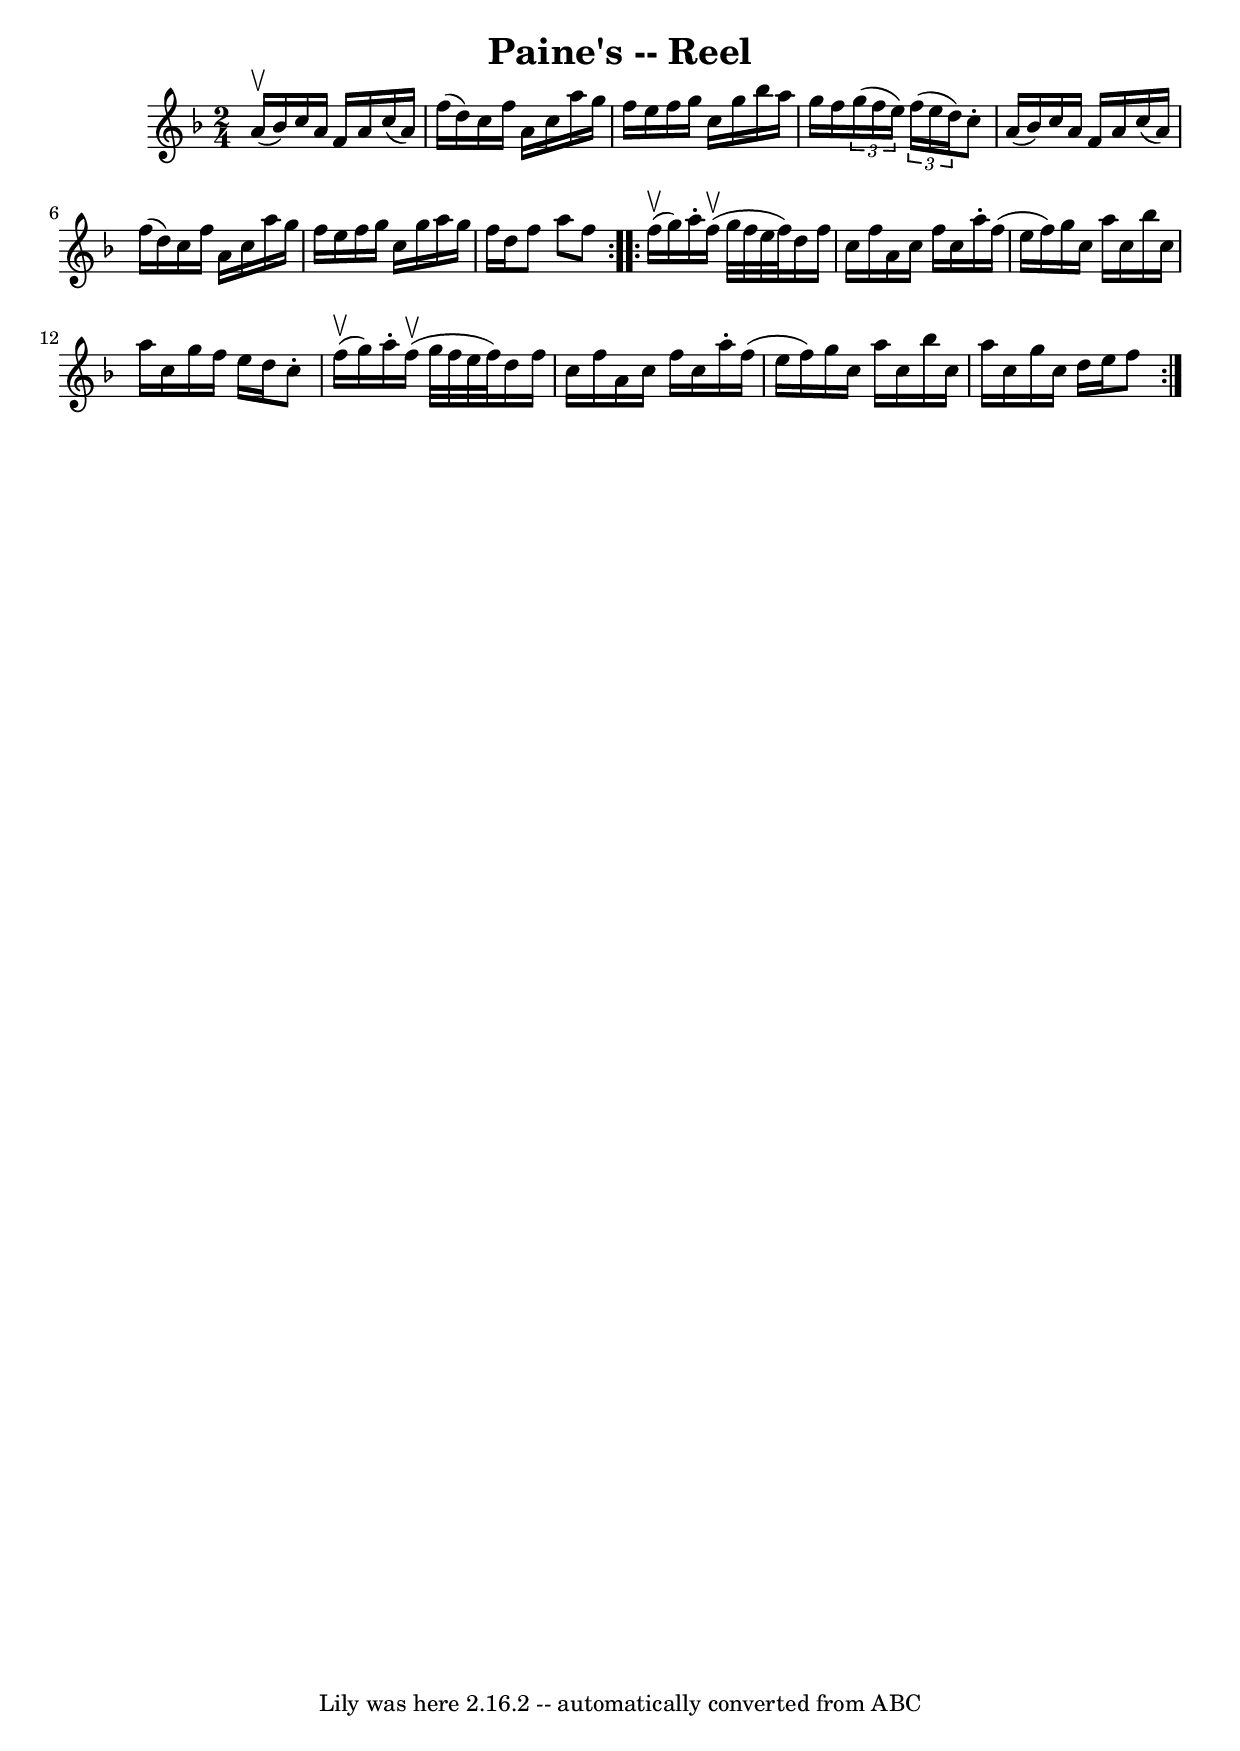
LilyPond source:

\version "2.16.2"
\include "Mammoth.ily"
\header {
  %% book = "Ryan's Mammoth Collection"
  crossRefNumber = "1"
  footnotes = "\\\\357"
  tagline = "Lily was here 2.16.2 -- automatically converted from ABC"
  title = "Paine's -- Reel"

}
voicedefault =  {



  \repeat volta 2 {

    \time 2/4 
    \key f \major     a'16^\upbow(bes'16)  |
    c''16 a'16      f'16 a'16 c''16 (a'16) f''16 (d''16)    |
    c''16       f''16 a'16 c''16 a''16 g''16 f''16 e''16     |
         f''16 g''16 c''16 g''16 bes''16 a''16 g''16 f''16      |
    \times 2/3 { g''16 (f''16 e''16) 
	       }   \times 2/3 { f''16 
				(e''16 d''16)  			      } c''8-. a'16 (bes'16)    |
    c''16        a'16 f'16 a'16 c''16 (a'16) f''16 (d''16)    |
         c''16 f''16 a'16 c''16 a''16 g''16 f''16 e''16     |
         f''16 g''16 c''16 g''16 a''16 g''16 f''16 d''16      |
    f''8 a''8 f''8  
  }     
  \repeat volta 2 {
    f''16^\upbow(     g''16)  |
    a''16-. f''16^\upbow(g''32 f''32 e''32         f''32) d''16 f''16 c''16 f''16     |
    a'16 c''16         f''16 c''16 a''16-. f''16 (e''16 f''16)    |
    g''16         c''16 a''16 c''16 bes''16 c''16 a''16 c''16     |
         g''16 f''16 e''16 d''16 c''8-. f''16^\upbow(g''16)     |
    a''16-. f''16^\upbow(g''32 f''32 e''32 f''32)        d''16 f''16 c''16 f''16     |
    a'16 c''16 f''16 c''16       a''16-. f''16 (e''16 f''16)    |
    g''16 c''16 a''16       c''16 bes''16 c''16 a''16 c''16     |
    g''16 c''16    
    d''16 e''16 f''8    
  }   

}

\score{
  <<

    \context Staff="default"
    {
      \voicedefault 
      
    }

  >>
  \layout {
    
  }
  \midi {
  }

}
